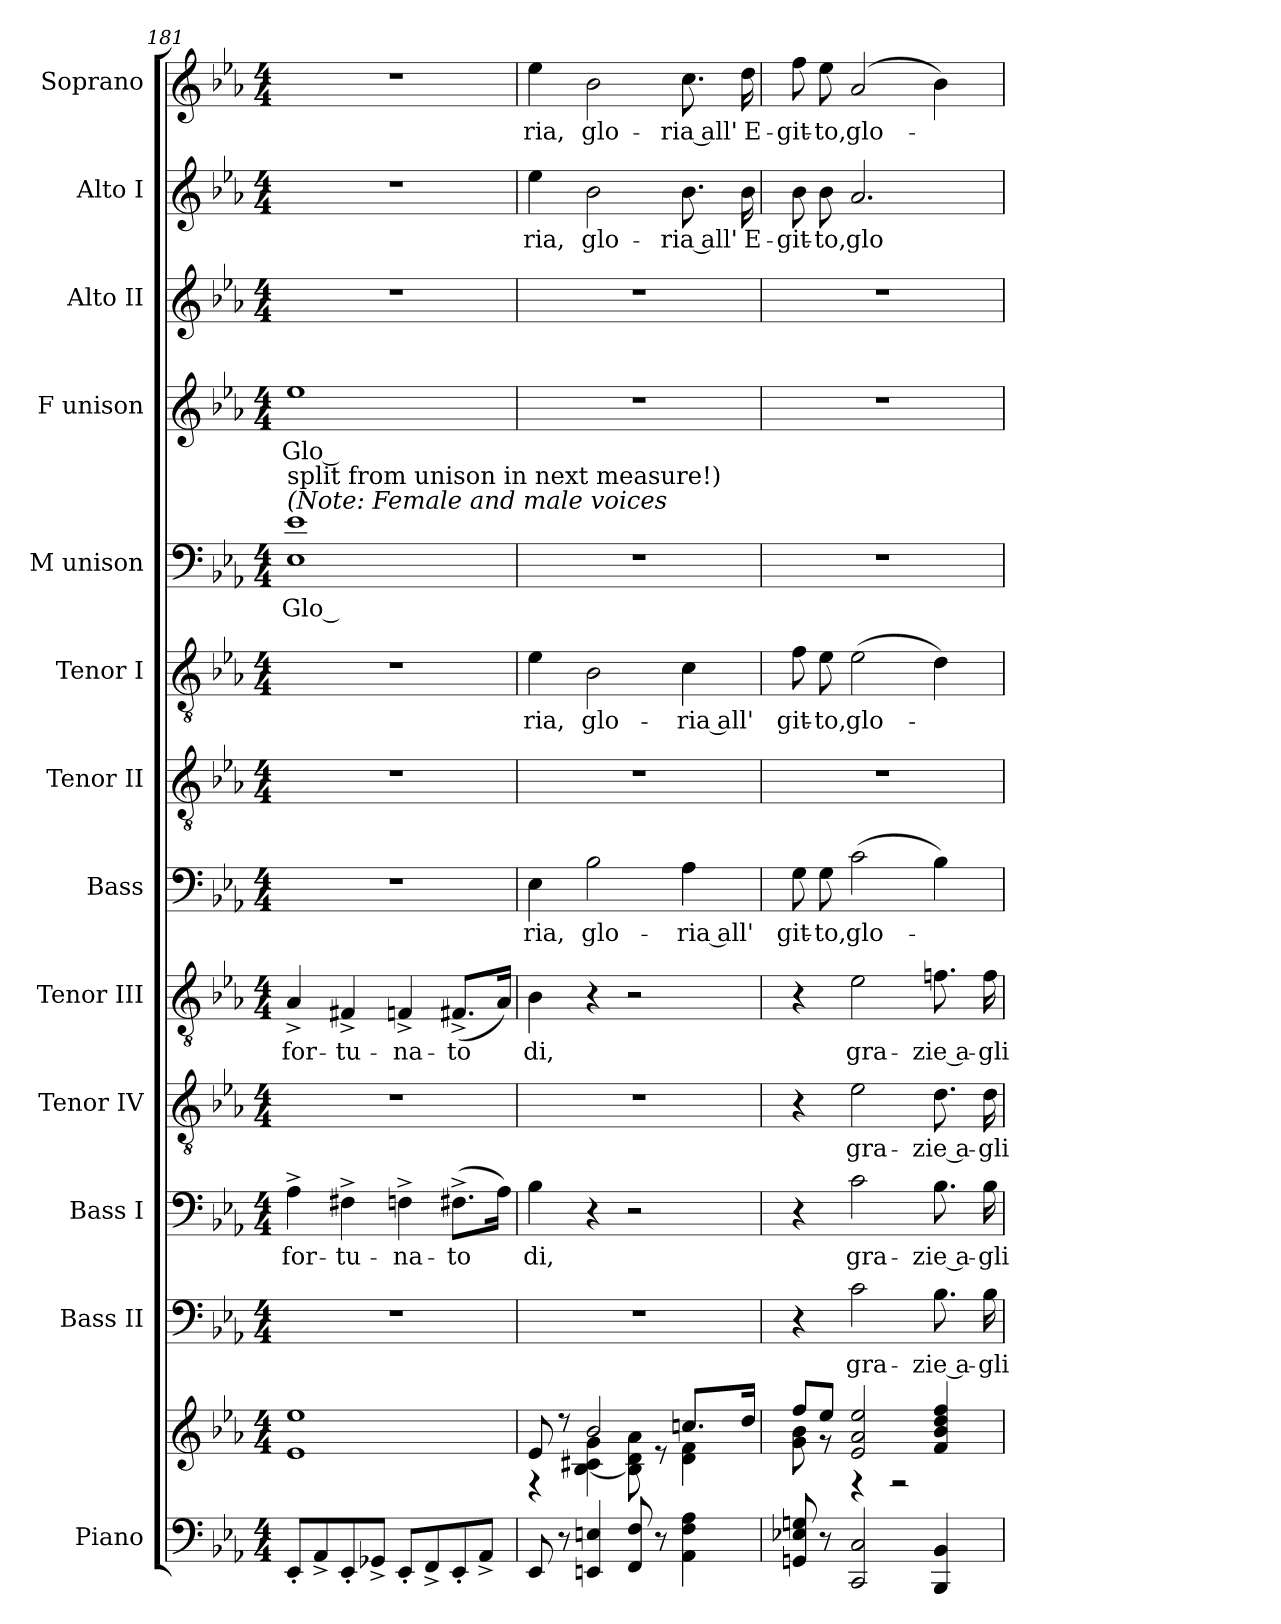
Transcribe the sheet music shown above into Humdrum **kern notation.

**kern	**kern	**kern	**text	**kern	**text	**kern	**text	**kern	**text	**kern	**text	**kern	**kern	**text	**kern	**text	**kern	**text	**kern	**kern	**text	**kern	**text
*part13	*part13	*part12	*part12	*part11	*part11	*part10	*part10	*part9	*part9	*part8	*part8	*part7	*part6	*part6	*part5	*part5	*part4	*part4	*part3	*part2	*part2	*part1	*part1
*staff14	*staff13	*staff12	*staff12	*staff11	*staff11	*staff10	*staff10	*staff9	*staff9	*staff8	*staff8	*staff7	*staff6	*staff6	*staff5	*staff5	*staff4	*staff4	*staff3	*staff2	*staff2	*staff1	*staff1
*I"Piano	*	*I"Bass II	*	*I"Bass I	*	*I"Tenor IV	*	*I"Tenor III	*	*I"Bass	*	*I"Tenor II	*I"Tenor I	*	*I"M unison	*	*I"F unison	*	*I"Alto II	*I"Alto I	*	*I"Soprano	*
*I'Pno.	*	*I'B.II	*	*I'B.I	*	*I'T.IV	*	*I'T.III	*	*I'B.	*	*I'T.II	*I'T.I	*	*I'M.u.	*	*I'F.u.	*	*I'A.II	*I'A.I	*	*I'S.	*
*clefF4	*clefG2	*clefF4	*	*clefF4	*	*clefGv2	*	*clefGv2	*	*clefF4	*	*clefGv2	*clefGv2	*	*clefF4	*	*clefG2	*	*clefG2	*clefG2	*	*clefG2	*
*k[b-e-a-]	*k[b-e-a-]	*k[b-e-a-]	*	*k[b-e-a-]	*	*k[b-e-a-]	*	*k[b-e-a-]	*	*k[b-e-a-]	*	*k[b-e-a-]	*k[b-e-a-]	*	*k[b-e-a-]	*	*k[b-e-a-]	*	*k[b-e-a-]	*k[b-e-a-]	*	*k[b-e-a-]	*
*M4/4	*M4/4	*M4/4	*	*M4/4	*	*M4/4	*	*M4/4	*	*M4/4	*	*M4/4	*M4/4	*	*M4/4	*	*M4/4	*	*M4/4	*M4/4	*	*M4/4	*
=181	=181	=181	=181	=181	=181	=181	=181	=181	=181	=181	=181	=181	=181	=181	=181	=181	=181	=181	=181	=181	=181	=181	=181
!	!	!	!	!	!	!	!	!	!	!	!	!	!	!	!LO:TX:a:i:t=(Note&colon; Female and male voices	!	!	!	!	!	!	!	!
!	!	!	!	!	!	!	!	!	!	!	!	!	!	!	!LO:TX:a:t=split from unison in next measure!)	!	!	!	!	!	!	!	!
!	!	!	!	!	!LO:LY:b	!	!	!	!LO:LY:b	!	!	!	!	!	!	!LO:LY:b	!	!LO:LY:b	!	!	!	!	!
8EE-'/L	1e- 1ee-	1r	.	4A-^\	for-	1r	.	4A-^/	for-	1r	.	1r	1r	.	1E- 1e-	Glo --	1ee-	Glo --	1r	1r	.	1r	.
8AA-^/	.	.	.	.	.	.	.	.	.	.	.	.	.	.	.	.	.	.	.	.	.	.	.
!	!	!	!	!	!LO:LY:b	!	!	!	!LO:LY:b	!	!	!	!	!	!	!	!	!	!	!	!	!	!
8EE-'/	.	.	.	4F#X^\	-tu-	.	.	4F#X^/	-tu-	.	.	.	.	.	.	.	.	.	.	.	.	.	.
8GG-X^/J	.	.	.	.	.	.	.	.	.	.	.	.	.	.	.	.	.	.	.	.	.	.	.
!	!	!	!	!	!LO:LY:b	!	!	!	!LO:LY:b	!	!	!	!	!	!	!	!	!	!	!	!	!	!
8EE-'/L	.	.	.	4Fn^\	-na-	.	.	4Fn^/	-na-	.	.	.	.	.	.	.	.	.	.	.	.	.	.
8FF^/	.	.	.	.	.	.	.	.	.	.	.	.	.	.	.	.	.	.	.	.	.	.	.
!	!	!	!	!	!LO:LY:b	!	!	!	!LO:LY:b	!	!	!	!	!	!	!	!	!	!	!	!	!	!
8EE-'/	.	.	.	(>8.F#X^\L	-to	.	.	(<8.F#X^/L	-to	.	.	.	.	.	.	.	.	.	.	.	.	.	.
8AA-^/J	.	.	.	.	.	.	.	.	.	.	.	.	.	.	.	.	.	.	.	.	.	.	.
.	.	.	.	16A-\Jk)	.	.	.	16A-/Jk)	.	.	.	.	.	.	.	.	.	.	.	.	.	.	.
!!LO:PB:g=z
=182	=182	=182	=182	=182	=182	=182	=182	=182	=182	=182	=182	=182	=182	=182	=182	=182	=182	=182	=182	=182	=182	=182	=182
*	*^	*	*	*	*	*	*	*	*	*	*	*	*	*	*	*	*	*	*	*	*	*	*
!	!	!	!	!	!	!LO:LY:b	!	!	!	!LO:LY:b	!	!LO:LY:b	!	!	!LO:LY:b	!	!	!	!	!	!	!LO:LY:b	!	!LO:LY:b
8EE-/	8e-/	4r	1r	.	4B-\	di,	1r	.	4B-\	di,	4E-\	ria,	1r	4e-\	ria,	1r	.	1r	.	1r	4ee-\	ria,	4ee-\	ria,
8r	8r	.	.	.	.	.	.	.	.	.	.	.	.	.	.	.	.	.	.	.	.	.	.	.
!	!	!	!	!	!	!	!	!	!	!	!	!LO:LY:b	!	!	!LO:LY:b	!	!	!	!	!	!	!LO:LY:b	!	!LO:LY:b
4EEn/ 4En/	2b-/	[4B-\ 4c#X\ 4g\	.	.	4r	.	.	.	4r	.	2B-\	glo-	.	2B-\	glo-	.	.	.	.	.	2b-\	glo-	2b-\	glo-
8FF/ 8F/	.	8B-\] 8d\ 8a-\	.	.	2r	.	.	.	2r	.	.	.	.	.	.	.	.	.	.	.	.	.	.	.
8r	.	8r	.	.	.	.	.	.	.	.	.	.	.	.	.	.	.	.	.	.	.	.	.	.
!	!	!	!	!	!	!	!	!	!	!	!	!LO:LY:b	!	!	!LO:LY:b	!	!	!	!	!	!	!LO:LY:b	!	!LO:LY:b
4AA-\ 4F\ 4A-\	8.ccn/L	4d\ 4f\	.	.	.	.	.	.	.	.	4A-\	ria all'	.	4c\	ria all'	.	.	.	.	.	8.b-\	ria all'	8.cc\	ria all'
!	!	!	!	!	!	!	!	!	!	!	!	!	!	!	!	!	!	!	!	!	!	!LO:LY:b	!	!LO:LY:b
.	16dd/Jk	.	.	.	.	.	.	.	.	.	.	.	.	.	.	.	.	.	.	.	16b-\	E-	16dd\	E-
=183	=183	=183	=183	=183	=183	=183	=183	=183	=183	=183	=183	=183	=183	=183	=183	=183	=183	=183	=183	=183	=183	=183	=183	=183
!	!	!	!	!	!	!	!	!	!	!	!	!LO:LY:b	!	!	!LO:LY:b	!	!	!	!	!	!	!LO:LY:b	!	!LO:LY:b
8GGn/ 8E-X/ 8Gn/	8ff/L	8g\ 8b-\	4r	.	4r	.	4r	.	4r	.	8G\	git-	1r	8f\	git-	1r	.	1r	.	1r	8b-\	-git-	8ff\	-git-
!	!	!	!	!	!	!	!	!	!	!	!	!LO:LY:b	!	!	!LO:LY:b	!	!	!	!	!	!	!LO:LY:b	!	!LO:LY:b
8r	8ee-/J	8r	.	.	.	.	.	.	.	.	8G\	-to,	.	8e-\	-to,	.	.	.	.	.	8b-\	-to,	8ee-\	-to,
!	!	!	!	!LO:LY:b	!	!LO:LY:b	!	!LO:LY:b	!	!LO:LY:b	!	!LO:LY:b	!	!	!LO:LY:b	!	!	!	!	!	!	!LO:LY:b	!	!LO:LY:b
2CC/ 2C/	2e-/ 2a-/ 2ee-/	4r	2c\	gra-	2c\	gra-	2e-\	gra-	2e-\	gra-	(>2c\	glo-	.	(>2e-\	glo-	.	.	.	.	.	2.a-/	glo-	(>2a-/	glo-
.	.	2r	.	.	.	.	.	.	.	.	.	.	.	.	.	.	.	.	.	.	.	.	.	.
!	!	!	!	!LO:LY:b	!	!LO:LY:b	!	!LO:LY:b	!	!LO:LY:b	!	!	!	!	!	!	!	!	!	!	!	!	!	!
4BBB-/ 4BB-/	4f/ 4b-/ 4dd/ 4ff/	.	8.B-\	zie a-	8.B-\	zie a-	8.d\	zie a-	8.fn\	zie a-	4B-\)	.	.	4d\)	.	.	.	.	.	.	.	.	4b-\)	.
!	!	!	!	!LO:LY:b	!	!LO:LY:b	!	!LO:LY:b	!	!LO:LY:b	!	!	!	!	!	!	!	!	!	!	!	!	!	!
.	.	.	16B-\	-gli	16B-\	-gli	16d\	-gli	16f\	-gli	.	.	.	.	.	.	.	.	.	.	.	.	.	.
*	*v	*v	*	*	*	*	*	*	*	*	*	*	*	*	*	*	*	*	*	*	*	*	*	*
=	=	=	=	=	=	=	=	=	=	=	=	=	=	=	=	=	=	=	=	=	=	=	=
*-	*-	*-	*-	*-	*-	*-	*-	*-	*-	*-	*-	*-	*-	*-	*-	*-	*-	*-	*-	*-	*-	*-	*-
